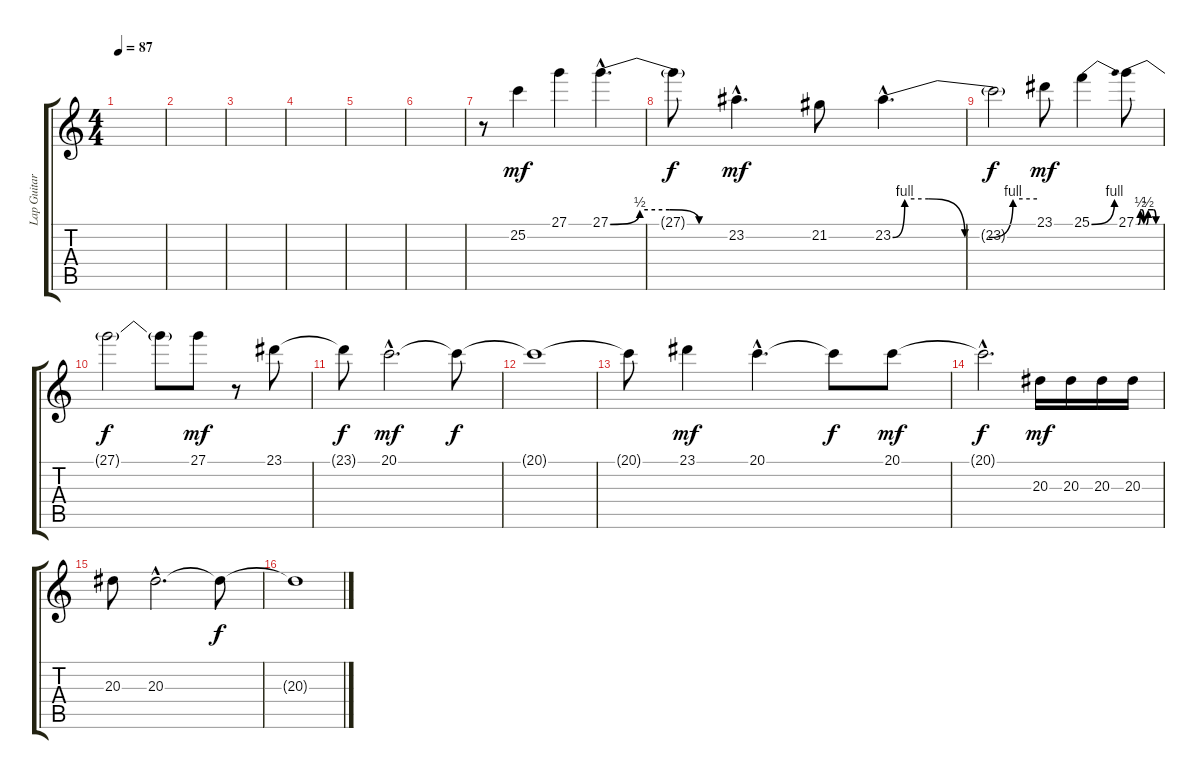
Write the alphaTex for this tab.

\track ("Lap Guitar Delay 1" "Lap Guitar") {instrument lead8bassandlead}
\staff {score tabs}
\tuning (E4 B3 G3 D3 A2 E2) {hide}
\ts (4 4)
\tempo 87
\clef g2
\ks c
|
|
|
|
|
|
r.8 25.2.4{dy mf instrument lead8bassandlead} 27.1.4 27.1{be (custom 0 0 15 2 30 2 45 0 60 0) hac}.4{d} |
27.1{t}.8{dy f} 23.2{hac}.4{d dy mf} 21.2.8 23.2{be (custom 0 0 5 4 15 4 30 0 40 0 50 4 60 4) hac}.4{d} |
23.2{t}.2{dy f} 23.1.8{dy mf} 25.1{be (bend 0 0 60 4)}.4 27.1{be (custom 0 0 5 0 11 2 15 2 20 0 26 0 31 2 45 2 51 0 60 0)}.8 |
27.1{t}.2{dy f} 27.1{t}.8 27.1.8{dy mf} r.8 23.1.8 |
23.1{t}.8{dy f} 20.1{hac}.2{d dy mf} 20.1{t}.8{dy f} |
20.1{t}.1 |
20.1{t}.8 23.1.4{dy mf} 20.1{hac}.4{d} 20.1{t}.8{dy f} 20.1.8{dy mf} |
20.1{hac t}.2{d dy f} 20.3.16{dy mf} 20.3.16 20.3.16 20.3.16 |
20.3.8 20.3{hac}.2{d} 20.3{t}.8{dy f} |
20.3{t}.1
